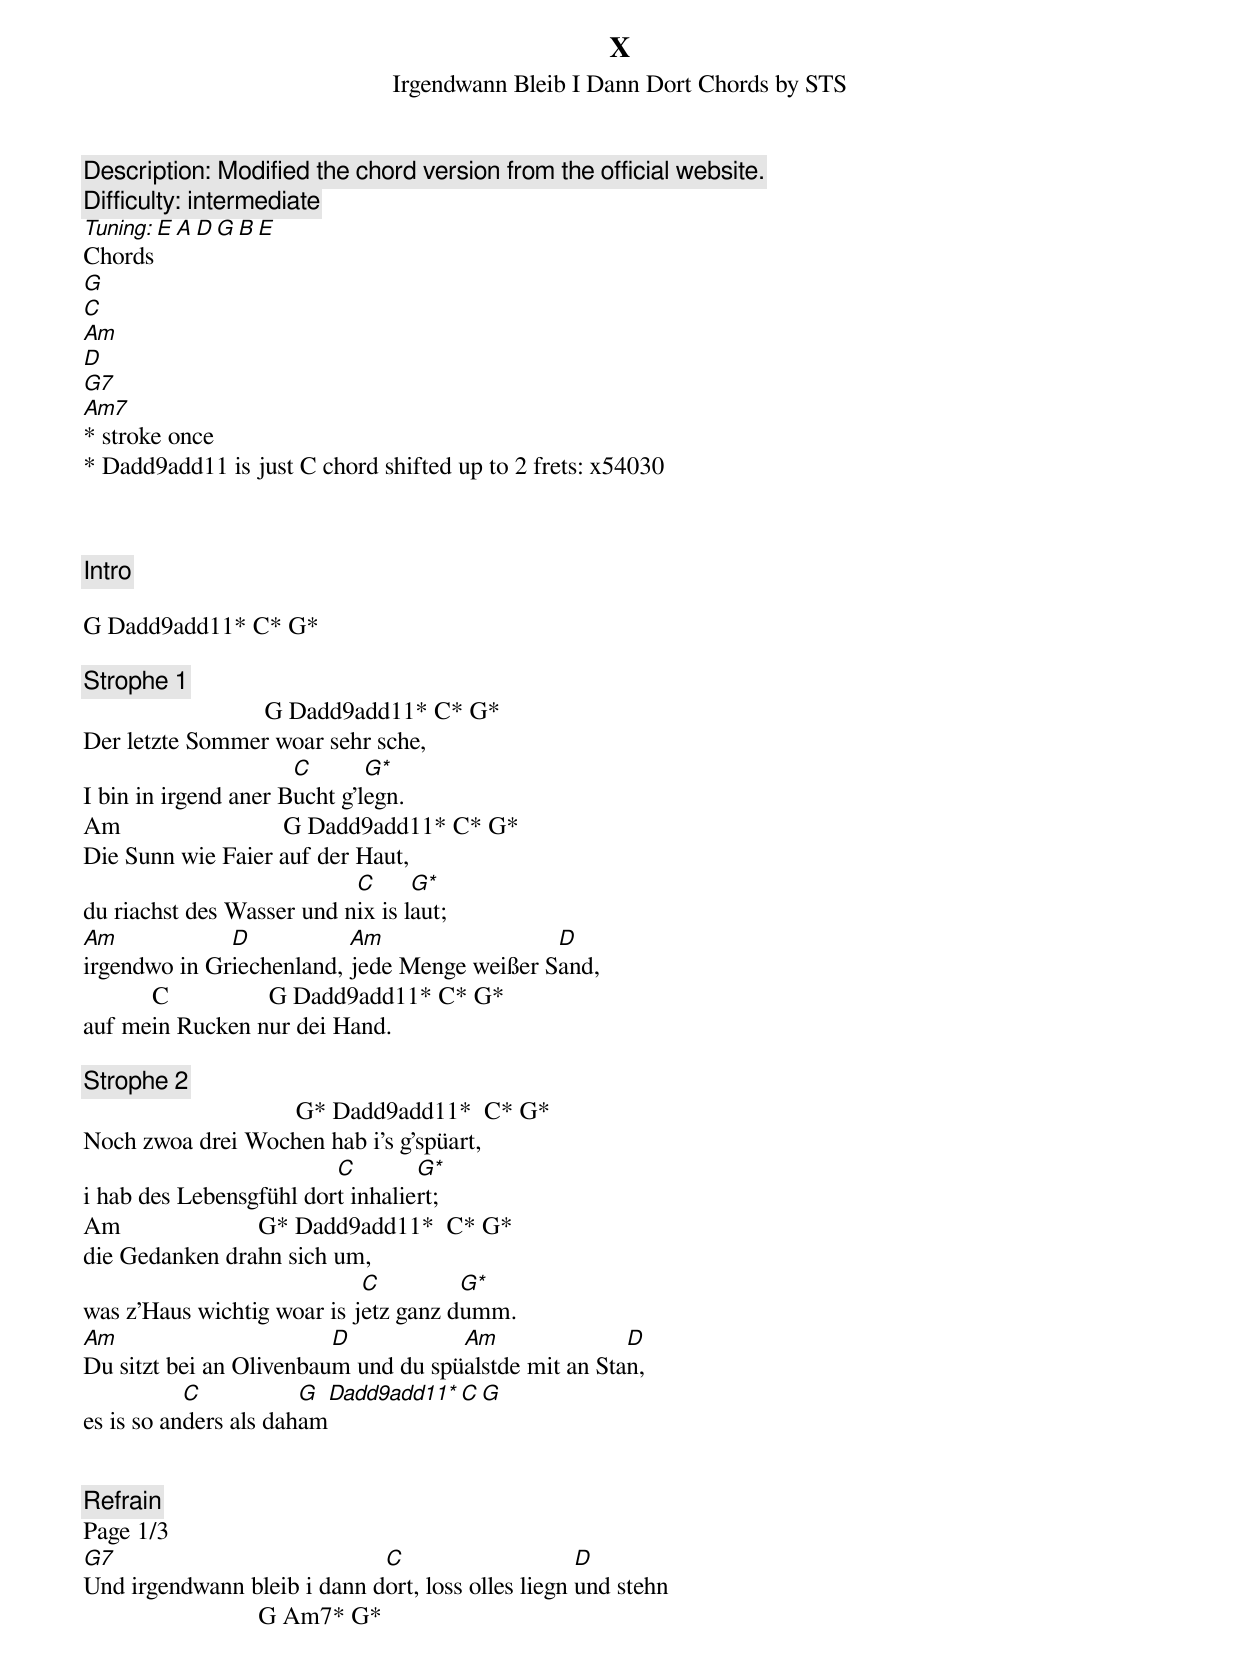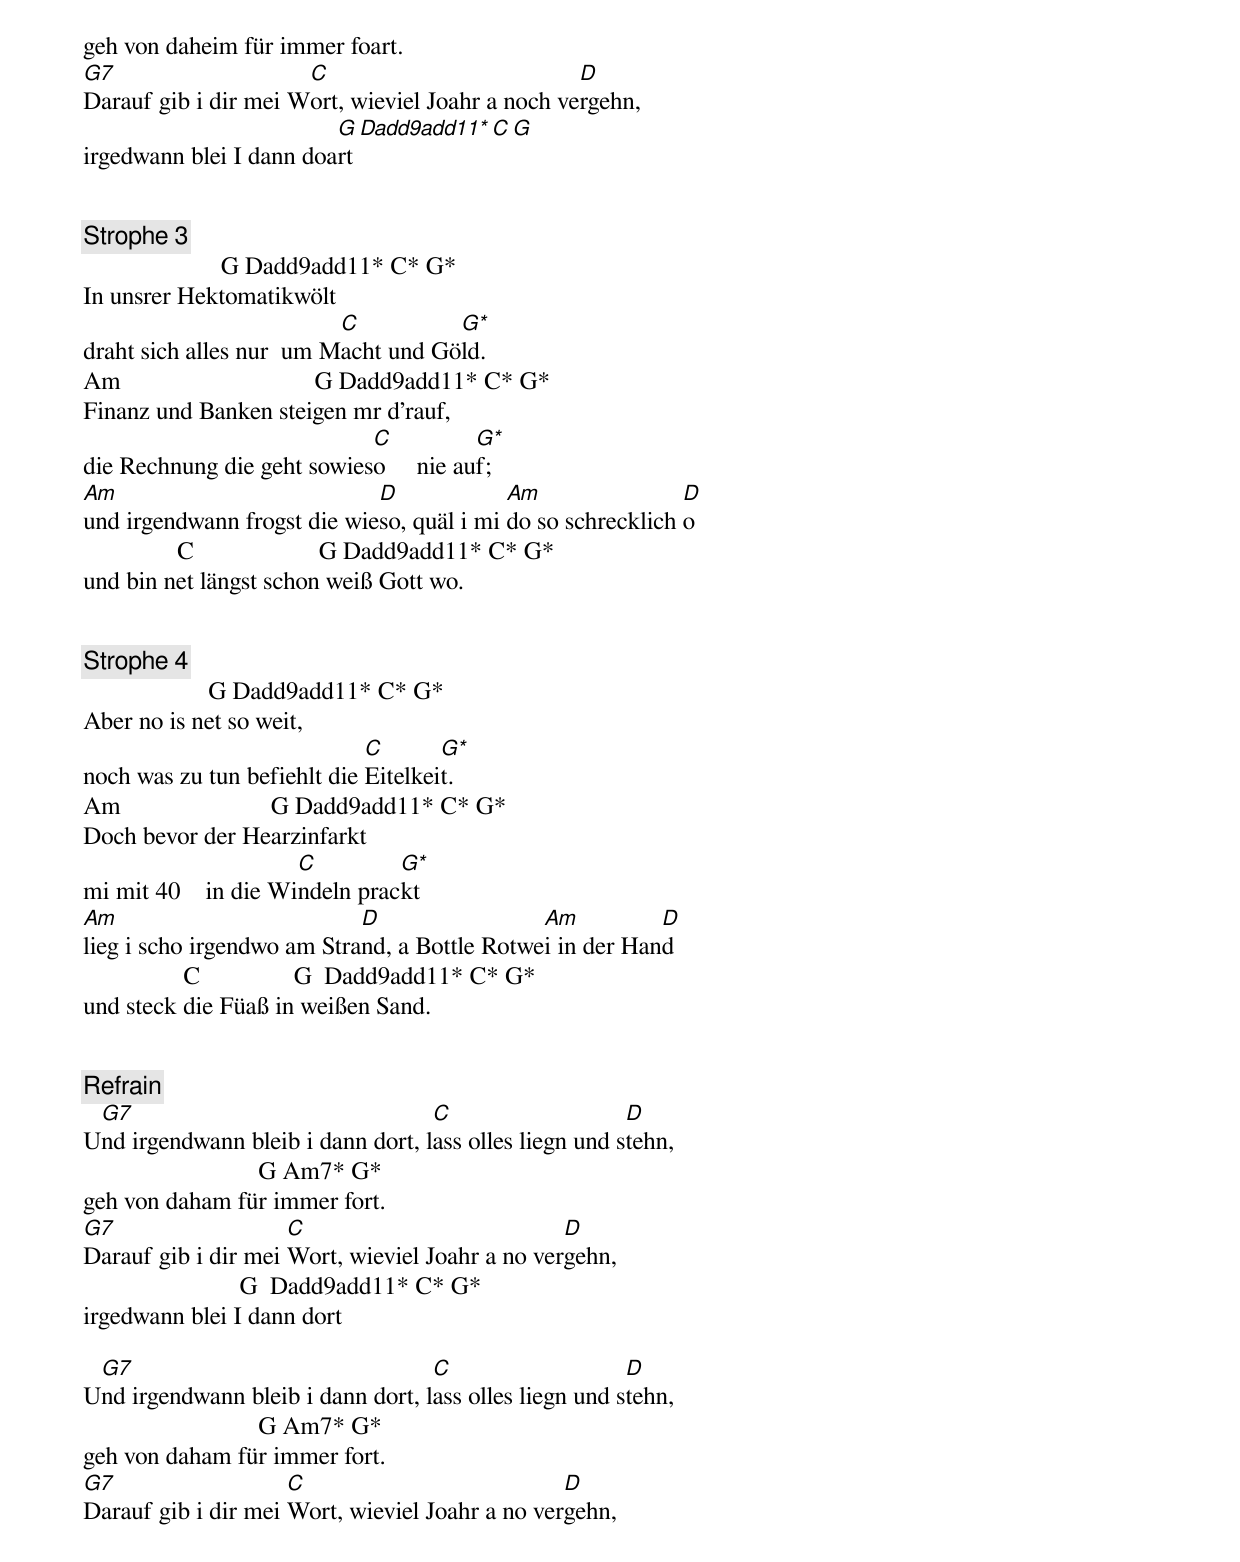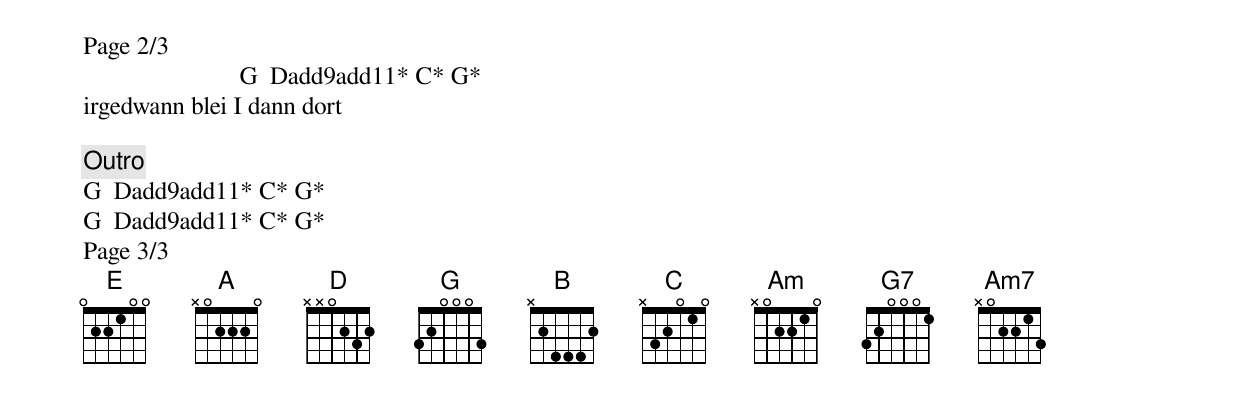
X
Irgendwann Bleib I Dann Dort Chords by STS
Description: Modified the chord version from the official website.
Difficulty: intermediate
Tuning: E A D G B E
Chords
G
C
Am
D
G7
Am7
* stroke once
* Dadd9add11 is just C chord shifted up to 2 frets: x54030



[Intro]

G Dadd9add11* C* G*

[Strophe 1]
                             G Dadd9add11* C* G*
Der letzte Sommer woar sehr sche,
                      C       G*
I bin in irgend aner Bucht g'legn.
Am                          G Dadd9add11* C* G*
Die Sunn wie Faier auf der Haut,
                           C      G*
du riachst des Wasser und nix is laut;
Am            D           Am                 D
irgendwo in Griechenland, jede Menge weißer Sand,
           C                G Dadd9add11* C* G*
auf mein Rucken nur dei Hand.

[Strophe 2]
                                  G* Dadd9add11*  C* G*
Noch zwoa drei Wochen hab i's g'spüart,
                         C        G*
i hab des Lebensgfühl dort inhaliert;
Am                      G* Dadd9add11*  C* G*
die Gedanken drahn sich um,
                            C         G*
was z'Haus wichtig woar is jetz ganz dumm.
Am                       D           Am               D
Du sitzt bei an Olivenbaum und du spüalstde mit an Stan,
           C           G Dadd9add11*  C G
es is so anders als daham


[Refrain]
Page 1/3
G7                           C                     D
Und irgendwann bleib i dann dort, loss olles liegn und stehn
                            G Am7* G*
geh von daheim für immer foart.
G7                    C                           D
Darauf gib i dir mei Wort, wieviel Joahr a noch vergehn,
                         G  Dadd9add11*  C G
irgedwann blei I dann doart


[Strophe 3]
                      G Dadd9add11* C* G*
In unsrer Hektomatikwölt
                          C          G*
draht sich alles nur  um Macht und Göld.
Am                               G Dadd9add11* C* G*
Finanz und Banken steigen mr d'rauf,
                            C           G*
die Rechnung die geht sowieso     nie auf;
Am                           D             Am                D
und irgendwann frogst die wieso, quäl i mi do so schrecklich o
               C                    G Dadd9add11* C* G*
und bin net längst schon weiß Gott wo.


[Strophe 4]
                    G Dadd9add11* C* G*
Aber no is net so weit,
                             C       G*
noch was zu tun befiehlt die Eitelkeit.
Am                        G Dadd9add11* C* G*
Doch bevor der Hearzinfarkt
                      C         G*
mi mit 40    in die Windeln prackt
Am                          D                 Am          D
lieg i scho irgendwo am Strand, a Bottle Rotwei in der Hand
                C               G  Dadd9add11* C* G*
und steck die Füaß in weißen Sand.


[Refrain]
 G7                                C                    D
Und irgendwann bleib i dann dort, lass olles liegn und stehn,
                            G Am7* G*
geh von daham für immer fort.
G7                   C                           D
Darauf gib i dir mei Wort, wieviel Joahr a no vergehn,
                         G  Dadd9add11* C* G*
irgedwann blei I dann dort

 G7                                C                    D
Und irgendwann bleib i dann dort, lass olles liegn und stehn,
                            G Am7* G*
geh von daham für immer fort.
G7                   C                           D
Darauf gib i dir mei Wort, wieviel Joahr a no vergehn,
Page 2/3
                         G  Dadd9add11* C* G*
irgedwann blei I dann dort

[Outro]
G  Dadd9add11* C* G*
G  Dadd9add11* C* G*
Page 3/3
